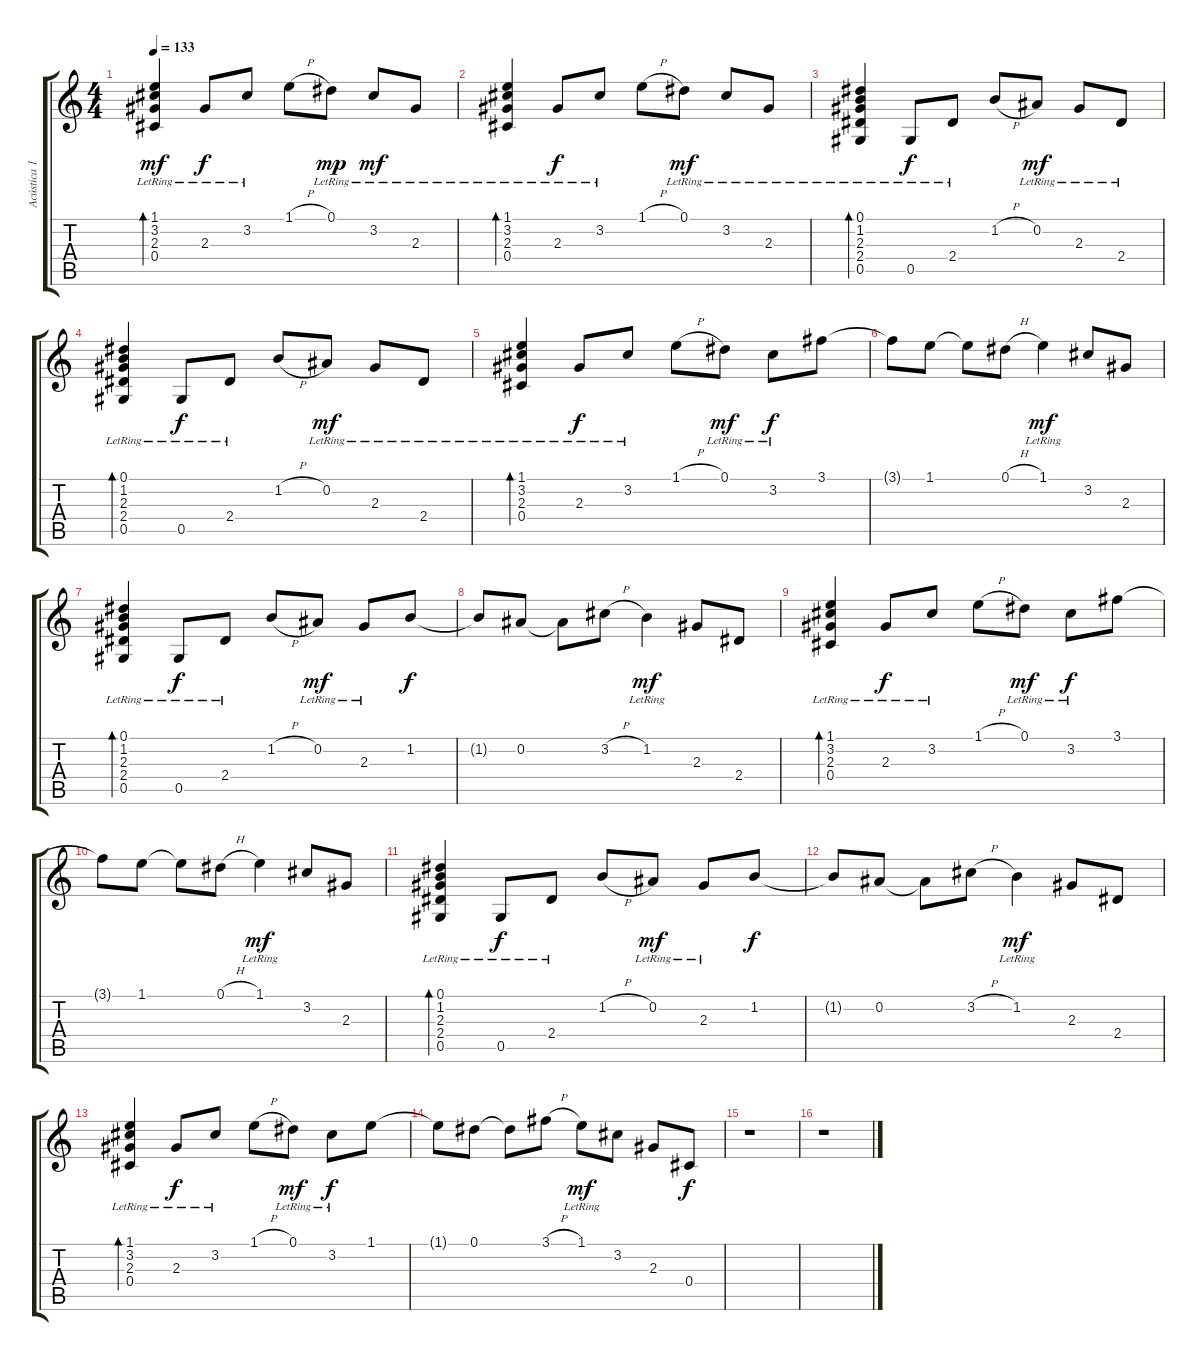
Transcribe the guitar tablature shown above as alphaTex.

\track ("Acústica 1" "Acústica 1") {instrument acousticguitarsteel}
\staff {score tabs}
\tuning (Eb4 Bb3 Gb3 Db3 Ab2 Eb2) {hide}
\ts (4 4)
\tempo 133
\clef g2
\ks c
(1.1{lr} 3.2{lr} 2.3{lr} 0.4{lr}).4{bd 60 dy mf} 2.3{lr}.8{dy f} 3.2{lr}.8 1.1{h}.8 0.1{lr}.8{dy mp} 3.2{lr}.8{dy mf} 2.3{lr}.8 |
(1.1{lr} 3.2{lr} 2.3{lr} 0.4{lr}).4{bd 60} 2.3{lr}.8{dy f} 3.2{lr}.8 1.1{h}.8 0.1{lr}.8{dy mf} 3.2{lr}.8 2.3{lr}.8 |
(0.1{lr} 1.2{lr} 2.3{lr} 2.4{lr} 0.5{lr}).4{bd 60} 0.5{lr}.8{dy f} 2.4{lr}.8 1.2{h}.8 0.2{lr}.8{dy mf} 2.3{lr}.8 2.4{lr}.8 |
(0.1{lr} 1.2{lr} 2.3{lr} 2.4{lr} 0.5{lr}).4{bd 60} 0.5{lr}.8{dy f} 2.4{lr}.8 1.2{h}.8 0.2{lr}.8{dy mf} 2.3{lr}.8 2.4{lr}.8 |
(1.1{lr} 3.2{lr} 2.3{lr} 0.4{lr}).4{bd 60} 2.3{lr}.8{dy f} 3.2{lr}.8 1.1{h}.8 0.1{lr}.8{dy mf} 3.2{lr}.8{dy f} 3.1.8 |
3.1{t}.8 1.1.8 1.1{t}.8 0.1{h}.8 1.1{lr}.4{dy mf} 3.2.8 2.3.8 |
(0.1{lr} 1.2{lr} 2.3{lr} 2.4{lr} 0.5{lr}).4{bd 60} 0.5{lr}.8{dy f} 2.4{lr}.8 1.2{h}.8 0.2{lr}.8{dy mf} 2.3{lr}.8 1.2.8{dy f} |
1.2{t}.8 0.2.8 0.2{t}.8 3.2{h}.8 1.2{lr}.4{dy mf} 2.3.8 2.4.8 |
(1.1{lr} 3.2{lr} 2.3{lr} 0.4{lr}).4{bd 60} 2.3{lr}.8{dy f} 3.2{lr}.8 1.1{h}.8 0.1{lr}.8{dy mf} 3.2{lr}.8{dy f} 3.1.8 |
3.1{t}.8 1.1.8 1.1{t}.8 0.1{h}.8 1.1{lr}.4{dy mf} 3.2.8 2.3.8 |
(0.1{lr} 1.2{lr} 2.3{lr} 2.4{lr} 0.5{lr}).4{bd 60} 0.5{lr}.8{dy f} 2.4{lr}.8 1.2{h}.8 0.2{lr}.8{dy mf} 2.3{lr}.8 1.2.8{dy f} |
1.2{t}.8 0.2.8 0.2{t}.8 3.2{h}.8 1.2{lr}.4{dy mf} 2.3.8 2.4.8 |
(1.1{lr} 3.2{lr} 2.3{lr} 0.4{lr}).4{bd 60} 2.3{lr}.8{dy f} 3.2{lr}.8 1.1{h}.8 0.1{lr}.8{dy mf} 3.2{lr}.8{dy f} 1.1.8 |
1.1{t}.8 0.1.8 0.1{t}.8 3.1{h}.8 1.1{lr}.8{dy mf} 3.2.8 2.3.8 0.4.8{dy f} |
r.1 |
r.1
